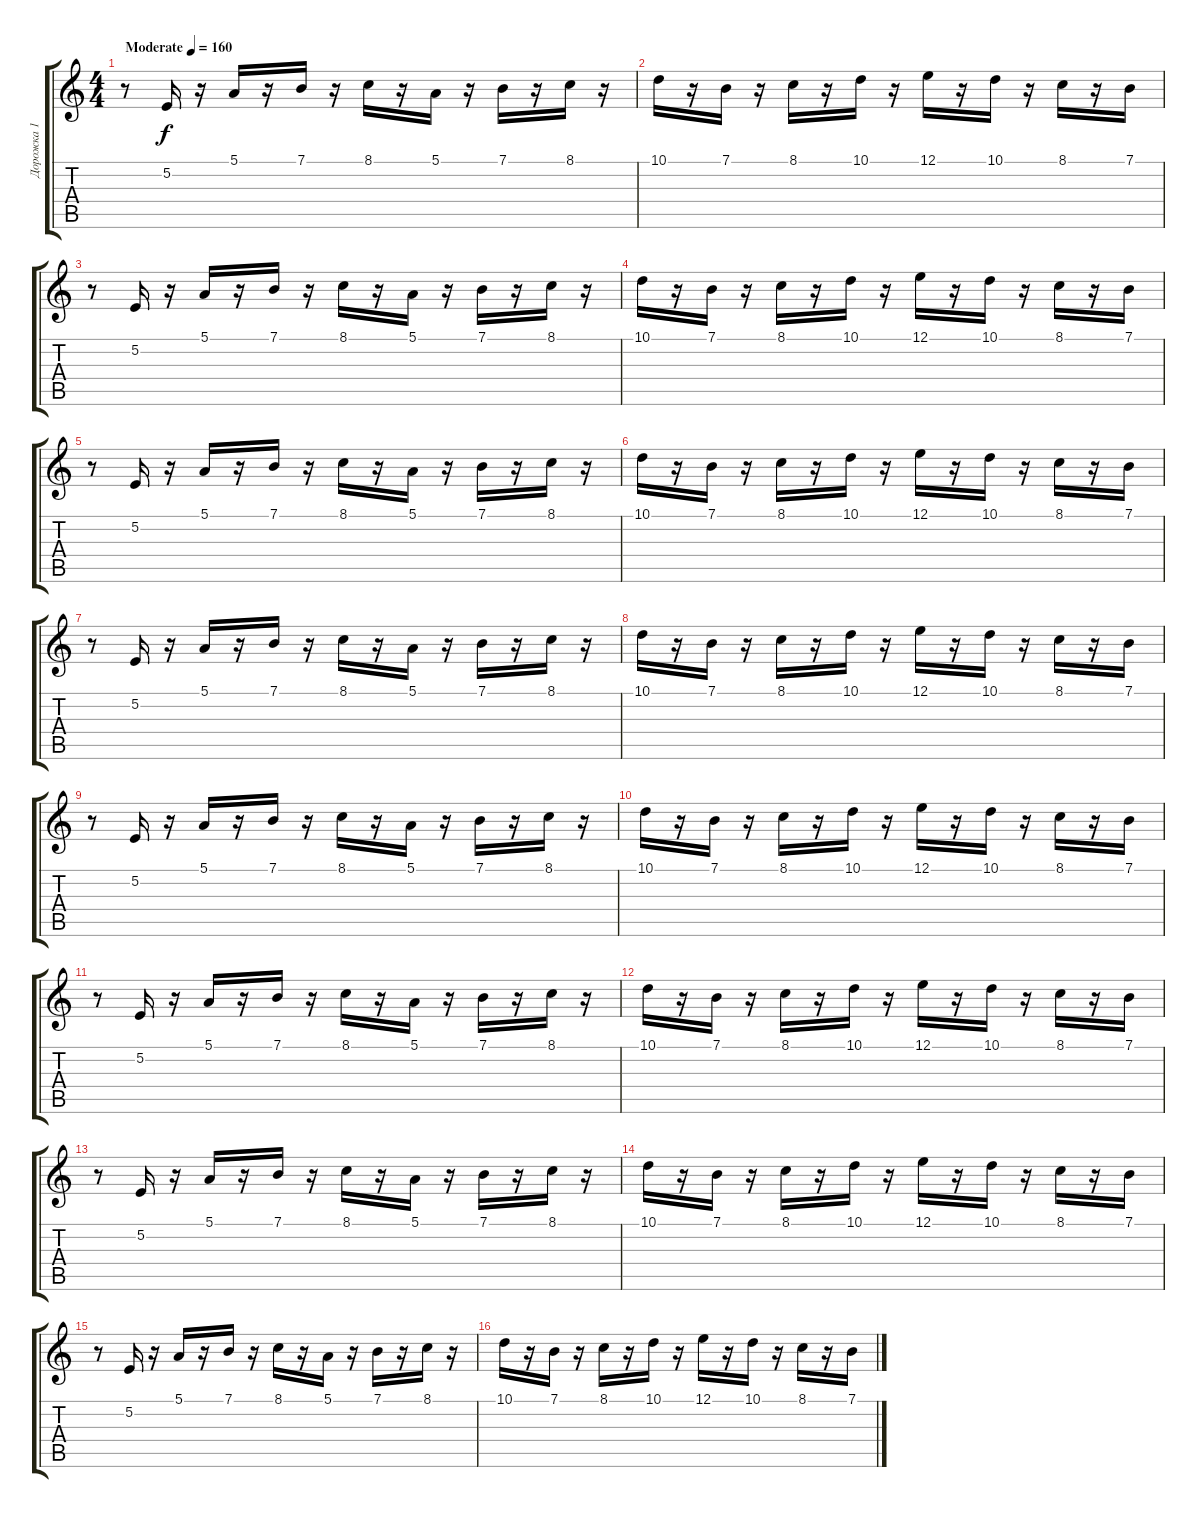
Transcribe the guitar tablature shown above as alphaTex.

\track ("Дорожка 1" "Дорожка 1") {instrument lead1square}
\staff {score tabs}
\tuning (E4 B3 G3 D3 A2 E2) {hide}
\ts (4 4)
\tempo (160 "Moderate")
\clef g2
\ks c
r.8{dy f instrument lead1square} 5.2.16 r.16 5.1.16 r.16 7.1.16 r.16 8.1.16 r.16 5.1.16 r.16 7.1.16 r.16 8.1.16 r.16 |
10.1.16 r.16 7.1.16 r.16 8.1.16 r.16 10.1.16 r.16 12.1.16 r.16 10.1.16 r.16 8.1.16 r.16 7.1.16 |
r.8 5.2.16 r.16 5.1.16 r.16 7.1.16 r.16 8.1.16 r.16 5.1.16 r.16 7.1.16 r.16 8.1.16 r.16 |
10.1.16 r.16 7.1.16 r.16 8.1.16 r.16 10.1.16 r.16 12.1.16 r.16 10.1.16 r.16 8.1.16 r.16 7.1.16 |
r.8 5.2.16 r.16 5.1.16 r.16 7.1.16 r.16 8.1.16 r.16 5.1.16 r.16 7.1.16 r.16 8.1.16 r.16 |
10.1.16 r.16 7.1.16 r.16 8.1.16 r.16 10.1.16 r.16 12.1.16 r.16 10.1.16 r.16 8.1.16 r.16 7.1.16 |
r.8 5.2.16 r.16 5.1.16 r.16 7.1.16 r.16 8.1.16 r.16 5.1.16 r.16 7.1.16 r.16 8.1.16 r.16 |
10.1.16 r.16 7.1.16 r.16 8.1.16 r.16 10.1.16 r.16 12.1.16 r.16 10.1.16 r.16 8.1.16 r.16 7.1.16 |
r.8 5.2.16 r.16 5.1.16 r.16 7.1.16 r.16 8.1.16 r.16 5.1.16 r.16 7.1.16 r.16 8.1.16 r.16 |
10.1.16 r.16 7.1.16 r.16 8.1.16 r.16 10.1.16 r.16 12.1.16 r.16 10.1.16 r.16 8.1.16 r.16 7.1.16 |
r.8 5.2.16 r.16 5.1.16 r.16 7.1.16 r.16 8.1.16 r.16 5.1.16 r.16 7.1.16 r.16 8.1.16 r.16 |
10.1.16 r.16 7.1.16 r.16 8.1.16 r.16 10.1.16 r.16 12.1.16 r.16 10.1.16 r.16 8.1.16 r.16 7.1.16 |
r.8 5.2.16 r.16 5.1.16 r.16 7.1.16 r.16 8.1.16 r.16 5.1.16 r.16 7.1.16 r.16 8.1.16 r.16 |
10.1.16 r.16 7.1.16 r.16 8.1.16 r.16 10.1.16 r.16 12.1.16 r.16 10.1.16 r.16 8.1.16 r.16 7.1.16 |
r.8 5.2.16 r.16 5.1.16 r.16 7.1.16 r.16 8.1.16 r.16 5.1.16 r.16 7.1.16 r.16 8.1.16 r.16 |
10.1.16 r.16 7.1.16 r.16 8.1.16 r.16 10.1.16 r.16 12.1.16 r.16 10.1.16 r.16 8.1.16 r.16 7.1.16
